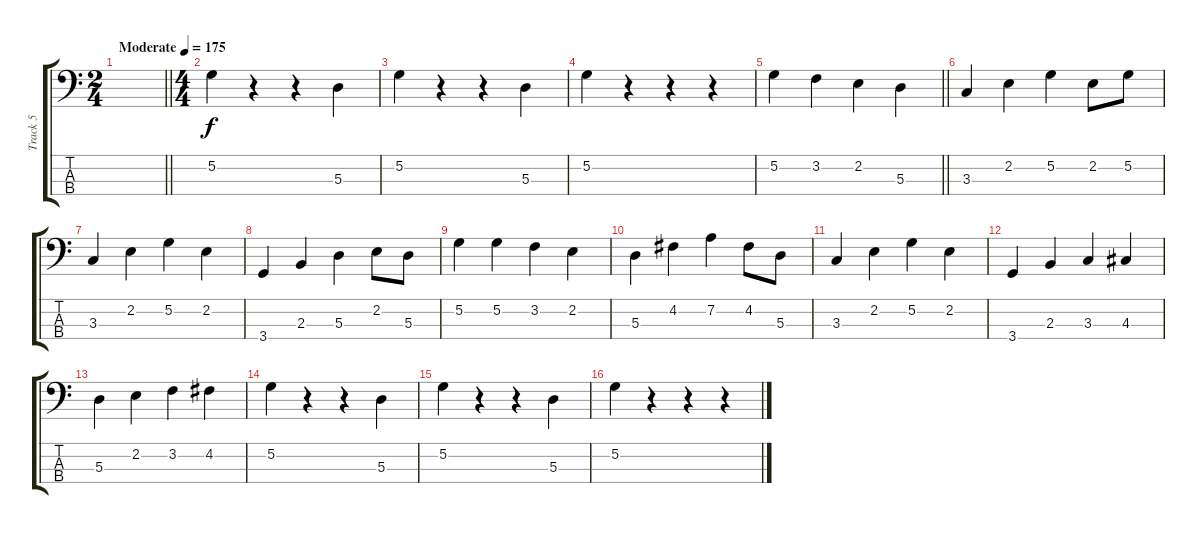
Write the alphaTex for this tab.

\track ("Track 5" "Track 5") {instrument electricbassfinger}
\staff {score tabs}
\tuning (G2 D2 A1 E1) {hide}
\ts (2 4)
\tempo (175 "Moderate")
\clef f4
\barLineRight lightlight
\ks c
|
\ts (4 4)
5.2.4 r.4 r.4 5.3.4 |
5.2.4 r.4 r.4 5.3.4 |
5.2.4 r.4 r.4 r.4 |
\barLineRight lightlight
5.2.4 3.2.4 2.2.4 5.3.4 |
3.3.4 2.2.4 5.2.4 2.2.8 5.2.8 |
3.3.4 2.2.4 5.2.4 2.2.4 |
3.4.4 2.3.4 5.3.4 2.2.8 5.3.8 |
5.2.4 5.2.4 3.2.4 2.2.4 |
5.3.4 4.2.4 7.2.4 4.2.8 5.3.8 |
3.3.4 2.2.4 5.2.4 2.2.4 |
3.4.4 2.3.4 3.3.4 4.3.4 |
5.3.4 2.2.4 3.2.4 4.2.4 |
5.2.4 r.4 r.4 5.3.4 |
5.2.4 r.4 r.4 5.3.4 |
5.2.4 r.4 r.4 r.4
